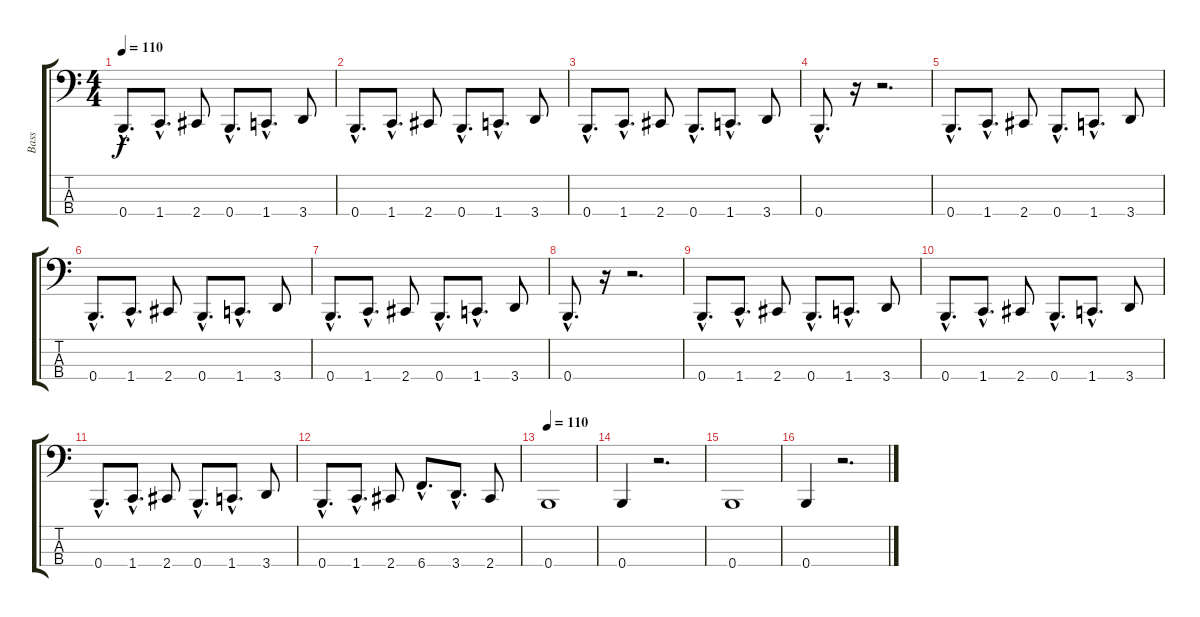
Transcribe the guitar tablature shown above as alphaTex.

\track ("Bass" "Bass") {instrument electricbasspick}
\staff {score tabs}
\tuning (E2 B1 Gb1 B0) {hide}
\ts (4 4)
\tempo 110
\clef f4
\ks c
0.4{hac}.8{d dy f} 1.4{hac}.8{d} 2.4.8 0.4{hac}.8{d} 1.4{hac}.8{d} 3.4.8 |
0.4{hac}.8{d} 1.4{hac}.8{d} 2.4.8 0.4{hac}.8{d} 1.4{hac}.8{d} 3.4.8 |
0.4{hac}.8{d} 1.4{hac}.8{d} 2.4.8 0.4{hac}.8{d} 1.4{hac}.8{d} 3.4.8 |
0.4{hac}.8{d} r.16 r.2{d} |
0.4{hac}.8{d} 1.4{hac}.8{d} 2.4.8 0.4{hac}.8{d} 1.4{hac}.8{d} 3.4.8 |
0.4{hac}.8{d} 1.4{hac}.8{d} 2.4.8 0.4{hac}.8{d} 1.4{hac}.8{d} 3.4.8 |
0.4{hac}.8{d} 1.4{hac}.8{d} 2.4.8 0.4{hac}.8{d} 1.4{hac}.8{d} 3.4.8 |
0.4{hac}.8{d} r.16 r.2{d} |
0.4{hac}.8{d} 1.4{hac}.8{d} 2.4.8 0.4{hac}.8{d} 1.4{hac}.8{d} 3.4.8 |
0.4{hac}.8{d} 1.4{hac}.8{d} 2.4.8 0.4{hac}.8{d} 1.4{hac}.8{d} 3.4.8 |
0.4{hac}.8{d} 1.4{hac}.8{d} 2.4.8 0.4{hac}.8{d} 1.4{hac}.8{d} 3.4.8 |
0.4{hac}.8{d} 1.4{hac}.8{d} 2.4.8 6.4{hac}.8{d} 3.4{hac}.8{d} 2.4.8 |
\tempo 110
0.4.1 |
0.4.4 r.2{d} |
0.4.1 |
0.4.4 r.2{d}
